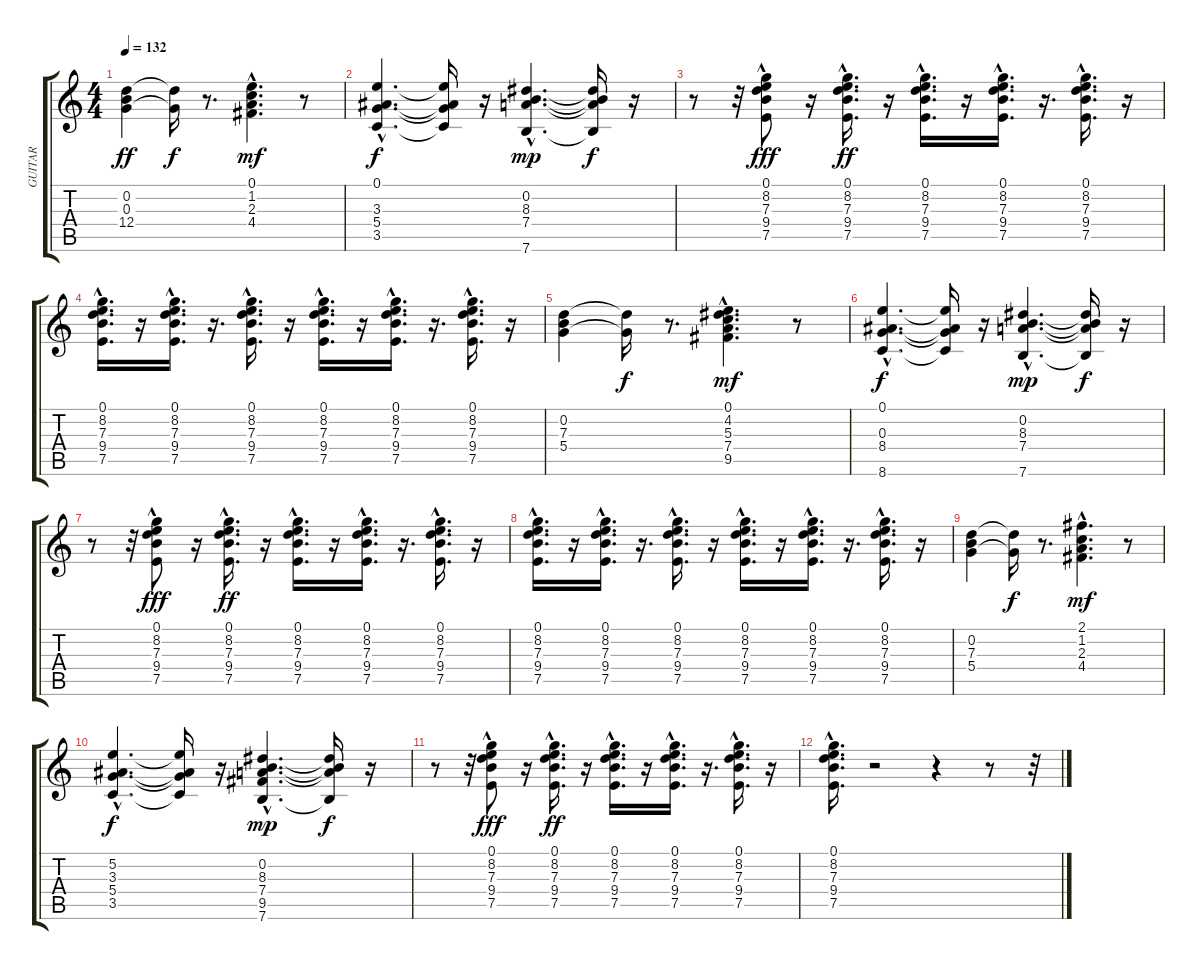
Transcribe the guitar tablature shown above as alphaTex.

\track ("GUITAR  " "GUITAR  ") {instrument electricguitarclean}
\staff {score tabs}
\tuning (E4 B3 G3 D3 A2 E2) {hide}
\ts (4 4)
\tempo 132
\clef g2
\ks c
(0.2 0.3 12.4).4{dy ff} (0.3{t} 12.4{t}).16{dy f} r.8{d} (0.1{hac} 1.2{hac} 2.3{hac} 4.4{hac}).4{d dy mf} r.8 |
(0.1{hac} 3.3{hac} 5.4{hac} 3.5{hac}).4{d dy f} (0.1{t} 3.3{t} 5.4{t} 3.5{t}).16 r.16 (0.2{hac} 8.3{hac} 7.4{hac} 7.6{hac}).4{d dy mp} (0.2{t} 8.3{t} 7.4{t} 7.6{t}).16{dy f} r.16 |
r.8 r.32 (0.1{hac} 8.2 7.3{hac} 9.4{hac} 7.5{hac}).8{dy fff} r.16 (0.1{hac} 8.2{hac} 7.3{hac} 9.4{hac} 7.5{hac}).16{d dy ff} r.16 (0.1{hac} 8.2{hac} 7.3{hac} 9.4{hac} 7.5{hac}).16{d} r.16 (0.1{hac} 8.2{hac} 7.3{hac} 9.4{hac} 7.5{hac}).16{d} r.16{d} (0.1{hac} 8.2{hac} 7.3{hac} 9.4{hac} 7.5{hac}).16{d} r.16 |
(0.1{hac} 8.2{hac} 7.3{hac} 9.4{hac} 7.5{hac}).16{d} r.16 (0.1{hac} 8.2{hac} 7.3{hac} 9.4{hac} 7.5{hac}).16{d} r.16{d} (0.1{hac} 8.2{hac} 7.3{hac} 9.4{hac} 7.5{hac}).16{d} r.16 (0.1{hac} 8.2{hac} 7.3{hac} 9.4{hac} 7.5{hac}).16{d} r.16 (0.1{hac} 8.2{hac} 7.3{hac} 9.4{hac} 7.5{hac}).16{d} r.16{d} (0.1{hac} 8.2{hac} 7.3{hac} 9.4{hac} 7.5{hac}).16{d} r.16 |
(0.2 7.3 5.4).4 (7.3{t} 5.4{t}).16{dy f} r.8{d} (0.1{hac} 4.2 5.3{hac} 7.4{hac} 9.5{hac}).4{d dy mf} r.8 |
(0.1{hac} 0.3{hac} 8.4{hac} 8.6{hac}).4{d dy f} (0.1{t} 0.3{t} 8.4{t} 8.6{t}).16 r.16 (0.2{hac} 8.3{hac} 7.4{hac} 7.6{hac}).4{d dy mp} (0.2{t} 8.3{t} 7.4{t} 7.6{t}).16{dy f} r.16 |
r.8 r.32 (0.1{hac} 8.2 7.3{hac} 9.4{hac} 7.5{hac}).8{dy fff} r.16 (0.1{hac} 8.2{hac} 7.3{hac} 9.4{hac} 7.5{hac}).16{d dy ff} r.16 (0.1{hac} 8.2{hac} 7.3{hac} 9.4{hac} 7.5{hac}).16{d} r.16 (0.1{hac} 8.2{hac} 7.3{hac} 9.4{hac} 7.5{hac}).16{d} r.16{d} (0.1{hac} 8.2{hac} 7.3{hac} 9.4{hac} 7.5{hac}).16{d} r.16 |
(0.1{hac} 8.2{hac} 7.3{hac} 9.4{hac} 7.5{hac}).16{d} r.16 (0.1{hac} 8.2{hac} 7.3{hac} 9.4{hac} 7.5{hac}).16{d} r.16{d} (0.1{hac} 8.2{hac} 7.3{hac} 9.4{hac} 7.5{hac}).16{d} r.16 (0.1{hac} 8.2{hac} 7.3{hac} 9.4{hac} 7.5{hac}).16{d} r.16 (0.1{hac} 8.2{hac} 7.3{hac} 9.4{hac} 7.5{hac}).16{d} r.16{d} (0.1{hac} 8.2{hac} 7.3{hac} 9.4{hac} 7.5{hac}).16{d} r.16 |
(0.2 7.3 5.4).4 (7.3{t} 5.4{t}).16{dy f} r.8{d} (2.1{hac} 1.2{hac} 2.3{hac} 4.4{hac}).4{d dy mf} r.8 |
(5.2{hac} 3.3{hac} 5.4{hac} 3.5{hac}).4{d dy f} (5.2{t} 3.3{t} 5.4{t} 3.5{t}).16 r.16 (0.2{hac} 8.3{hac} 7.4{hac} 9.5{hac} 7.6{hac}).4{d dy mp} (0.2{t} 8.3{t} 7.4{t} 7.6{t}).16{dy f} r.16 |
r.8 r.32 (0.1{hac} 8.2 7.3{hac} 9.4{hac} 7.5{hac}).8{dy fff} r.16 (0.1{hac} 8.2{hac} 7.3{hac} 9.4{hac} 7.5{hac}).16{d dy ff} r.16 (0.1{hac} 8.2{hac} 7.3{hac} 9.4{hac} 7.5{hac}).16{d} r.16 (0.1{hac} 8.2{hac} 7.3{hac} 9.4{hac} 7.5{hac}).16{d} r.16{d} (0.1{hac} 8.2{hac} 7.3{hac} 9.4{hac} 7.5{hac}).16{d} r.16 |
(0.1{hac} 8.2{hac} 7.3{hac} 9.4{hac} 7.5{hac}).16{d} r.2 r.4 r.8 r.32
